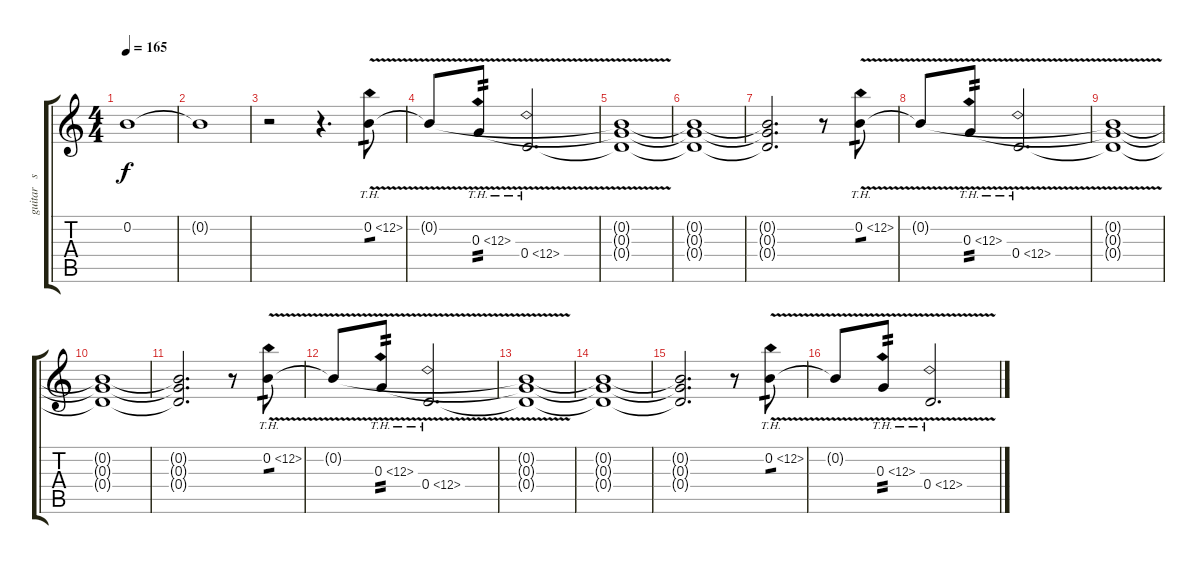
\track ("guitar   solo   one" "guitar   s") {instrument overdrivenguitar}
\staff {score tabs}
\tuning (E4 B3 G3 D3 A2 E2) {hide}
\ts (4 4)
\tempo 165
\clef g2
\ks c
0.2{t}.1{dy f volume 12 balance 5} |
0.2{t}.1{volume 10 balance 3} |
r.2 r.4{d} 0.2{th 12 v}.8{tp 1 volume 13 balance 2} |
0.2{t}.8 0.3{th 12 v}.8{tp 2} 0.4{th 12 v}.2{d} |
(0.2{t} 0.3{t} 0.4{t}).1{volume 10} |
(0.2{t} 0.3{t} 0.4{t}).1{volume 9} |
(0.2{t} 0.3{t} 0.4{t}).2{d volume 8} r.8 0.2{th 12 v}.8{tp 1 volume 13} |
0.2{t}.8 0.3{th 12 v}.8{tp 2} 0.4{th 12 v}.2{d} |
(0.2{t} 0.3{t} 0.4{t}).1{volume 10} |
(0.2{t} 0.3{t} 0.4{t}).1{volume 9} |
(0.2{t} 0.3{t} 0.4{t}).2{d volume 8} r.8 0.2{th 12 v}.8{tp 1 volume 13} |
0.2{t}.8 0.3{th 12 v}.8{tp 2} 0.4{th 12 v}.2{d} |
(0.2{t} 0.3{t} 0.4{t}).1{volume 10} |
(0.2{t} 0.3{t} 0.4{t}).1{volume 9} |
(0.2{t} 0.3{t} 0.4{t}).2{d volume 8} r.8 0.2{th 12 v}.8{tp 1 volume 13} |
0.2{t}.8 0.3{th 12 v}.8{tp 2} 0.4{th 12 v}.2{d}
